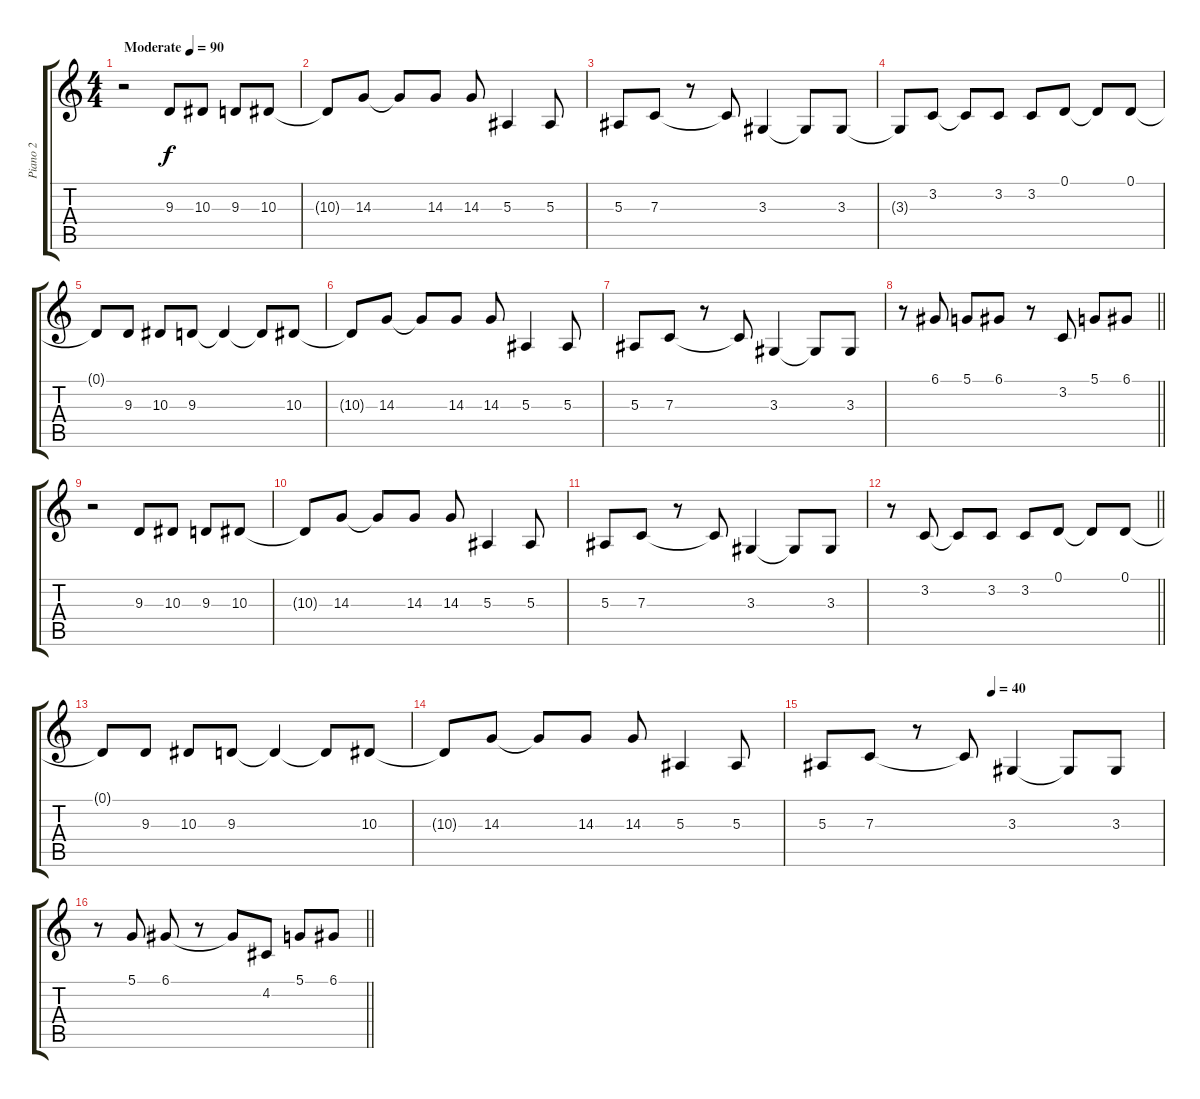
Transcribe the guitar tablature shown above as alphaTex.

\track ("Piano 2" "Piano 2") {instrument acousticgrandpiano}
\staff {score tabs}
\tuning (D4 A3 F3 C3 G2 C2) {hide}
\ts (4 4)
\tempo (90 "Moderate")
\clef g2
\ks c
r.2{dy f instrument acousticgrandpiano} 9.3.8 10.3.8 9.3.8 10.3.8 |
10.3{t}.8 14.3.8 14.3{t}.8 14.3.8 14.3.8 5.3.4 5.3.8 |
5.3.8 7.3.8 r.8 7.3{t}.8 3.3.4 3.3{t}.8 3.3.8 |
3.3{t}.8 3.2.8 3.2{t}.8 3.2.8 3.2.8 0.1.8 0.1{t}.8 0.1.8 |
0.1{t}.8 9.3.8 10.3.8 9.3.8 9.3{t}.4 9.3{t}.8 10.3.8 |
10.3{t}.8 14.3.8 14.3{t}.8 14.3.8 14.3.8 5.3.4 5.3.8 |
5.3.8 7.3.8 r.8 7.3{t}.8 3.3.4 3.3{t}.8 3.3.8 |
\barLineRight lightlight
r.8 6.1.8 5.1.8 6.1.8 r.8 3.2.8 5.1.8 6.1.8 |
r.2 9.3.8 10.3.8 9.3.8 10.3.8 |
10.3{t}.8 14.3.8 14.3{t}.8 14.3.8 14.3.8 5.3.4 5.3.8 |
5.3.8 7.3.8 r.8 7.3{t}.8 3.3.4 3.3{t}.8 3.3.8 |
\barLineRight lightlight
r.8 3.2.8 3.2{t}.8 3.2.8 3.2.8 0.1.8 0.1{t}.8 0.1.8 |
0.1{t}.8 9.3.8 10.3.8 9.3.8 9.3{t}.4 9.3{t}.8 10.3.8 |
10.3{t}.8 14.3.8 14.3{t}.8 14.3.8 14.3.8 5.3.4 5.3.8 |
\tempo (40 0.5)
5.3.8 7.3.8 r.8 7.3{t}.8 3.3.4 3.3{t}.8 3.3.8 |
\barLineRight lightlight
r.8 5.1.8 6.1.8 r.8 6.1{t}.8 4.2.8 5.1.8 6.1.8
